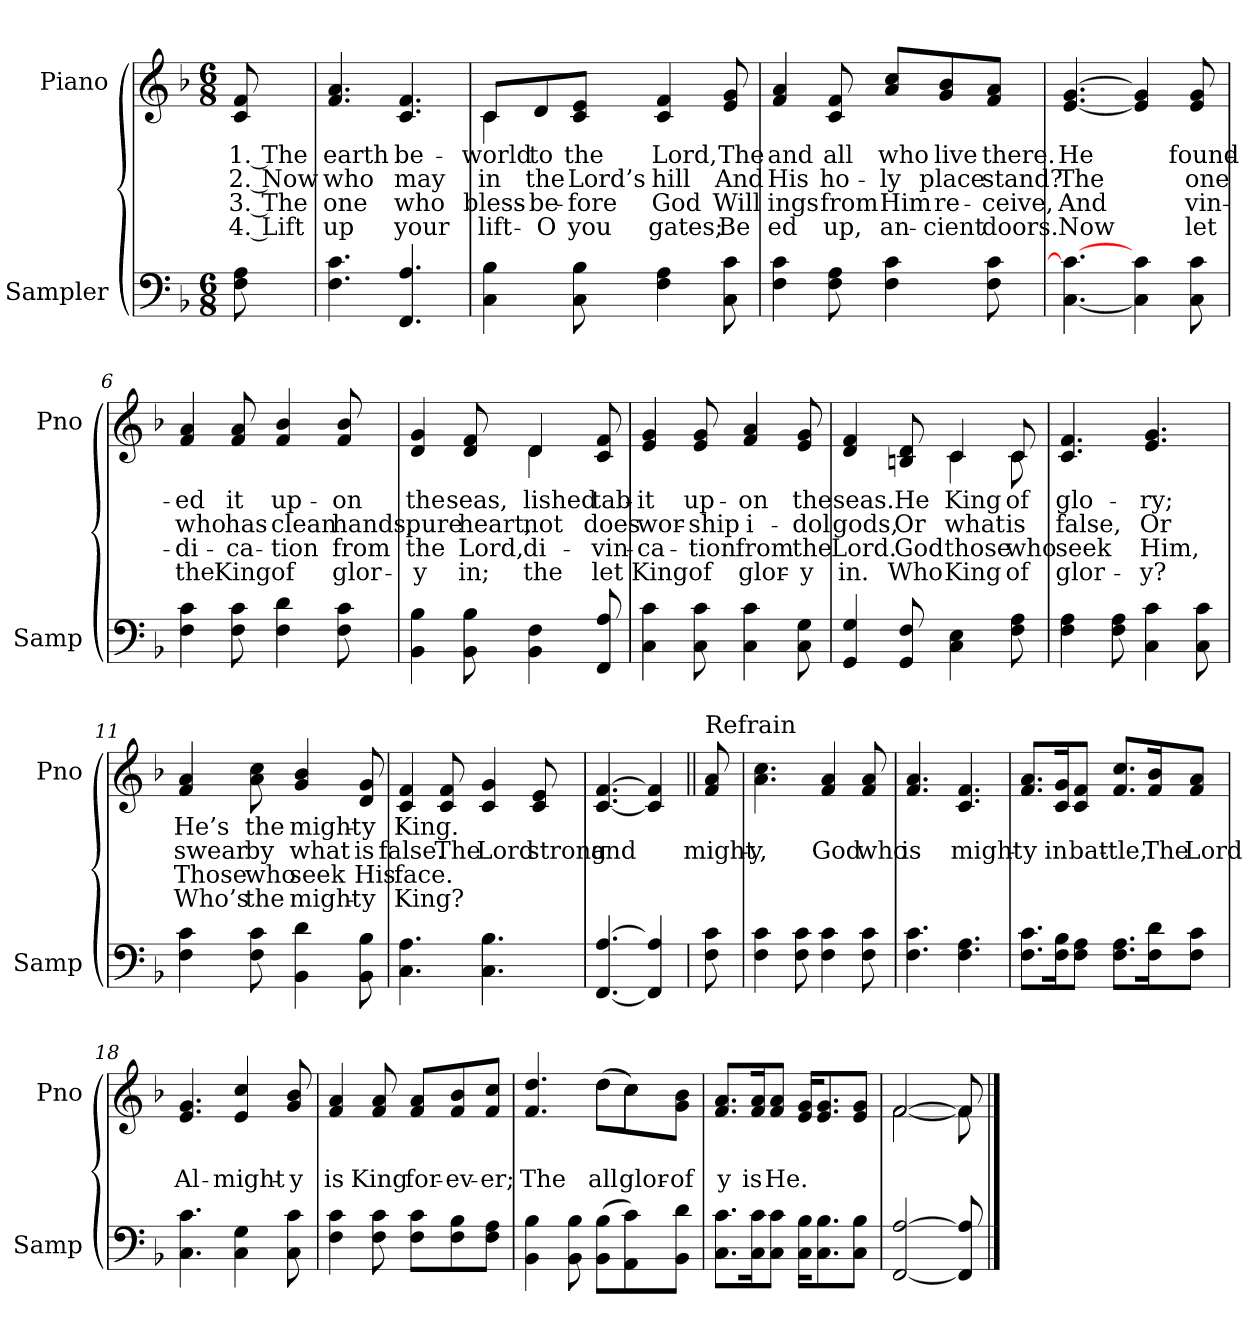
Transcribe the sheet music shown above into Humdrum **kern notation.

**kern	**kern	**text	**text	**text	**text
*part2	*part1	*part1	*part1	*part1	*part1
*staff2	*staff1	*staff1	*staff1	*staff1	*staff1
*I"Sampler	*I"Piano	*	*	*	*
*I'Samp	*I'Pno	*	*	*	*
*clefF4	*clefG2	*	*	*	*
*k[b-]	*k[b-]	*	*	*	*
*F:	*F:	*	*	*	*
*M6/8	*M6/8	*	*	*	*
=1	=1	=1	=1	=1	=1
8F\ 8A\	8c/ 8f/	1. The	2. Now	3. The	4. Lift
=2	=2	=2	=2	=2	=2
4.F\ 4.c\	4.f/ 4.a/	earth	who	one	up
4.FF/ 4.A/	4.c/ 4.f/	be-	may	who	your
=3	=3	=3	=3	=3	=3
*	*^	*	*	*	*
4C\ 4B-\	8c/L	4c	world	in	bless-	lift-
.	8d/	.	to	the	be-	O
8C\ 8B-\	8c/ 8e/J	2ryy	the	Lord’s	-fore	you
4F\ 4A\	4c 4f	.	Lord,	hill	God	gates;
8C\ 8c\	8e 8g	.	The	And	Will	Be
*	*v	*v	*	*	*	*
=4	=4	=4	=4	=4	=4
4F\ 4c\	4f 4a	and	His	-ings	-ed
8F\ 8A\	8c 8f	all	ho-	from	up,
4F\ 4c\	8a/ 8cc/L	who	-ly	Him	an-
.	8g/ 8b-/	live	place	re-	-cient
8F\ 8c\	8f/ 8a/J	there.	stand?	-ceive,	doors.
=5	=5	=5	=5	=5	=5
[4.C\ 4.c\_	[4.e/ [4.g/	He	The	And	Now
4C\] 4c\	4e/] 4g/]	.	.	.	.
8C\ 8c\	8e/ 8g/	found-	one	vin-	let
=6	=6	=6	=6	=6	=6
4F\ 4c\	4f/ 4a/	-ed	who	-di-	the
8F\ 8c\	8f/ 8a/	it	has	-ca-	King
4F\ 4d\	4f/ 4b-/	up-	clean	-tion	of
8F\ 8c\	8f/ 8b-/	-on	hands,	from	glor-
=7	=7	=7	=7	=7	=7
*	*^	*	*	*	*
4BB-\ 4B-\	4d/ 4g/	4.ryy	the	pure	the	-y
8BB-\ 8B-\	8d/ 8f/	.	seas,	heart,	Lord,	in;
4BB-\ 4F\	4d/	4d	-lished	not	-di-	the
8FF/ 8A/	8c/ 8f/	8ryy	-tab-	does	vin-	let
*	*v	*v	*	*	*	*
=8	=8	=8	=8	=8	=8
4C\ 4c\	4e/ 4g/	it	wor-	-ca-	King
8C\ 8c\	8e/ 8g/	up-	-ship	-tion	of
4C\ 4c\	4f/ 4a/	-on	i-	from	glor-
8C\ 8G\	8e/ 8g/	the	-dol	the	-y
=9	=9	=9	=9	=9	=9
*	*^	*	*	*	*
4GG/ 4G/	4d/ 4f/	4.ryy	seas.	gods,	Lord.	in.
8GG/ 8F/	8Bn/ 8d/	.	He	Or	God	Who
4C\ 4E\	4c/	4c	King	what	those	King
8F\ 8A\	8c/	8c	of	is	who	of
*	*v	*v	*	*	*	*
=10	=10	=10	=10	=10	=10
4F\ 4A\	4.c/ 4.f/	glo-	false,	seek	glor-
8F\ 8A\	.	.	.	.	.
4C\ 4c\	4.e/ 4.g/	-ry;	Or	Him,	-y?
8C\ 8c\	.	.	.	.	.
=11	=11	=11	=11	=11	=11
4F\ 4c\	4f/ 4a/	He’s	swear	Those	Who’s
8F\ 8c\	8a\ 8cc\	the	by	who	the
4BB-\ 4d\	4g/ 4b-/	might-	what	seek	might-
8BB-\ 8B-\	8d/ 8g/	-y	is	His	-y
=12	=12	=12	=12	=12	=12
4.C\ 4.A\	4c/ 4f/	King.	false.	face.	King?
.	8c/ 8f/	.	The	.	.
4.C\ 4.B-\	4c/ 4g/	.	Lord	.	.
.	8c/ 8e/	.	strong	.	.
=13	=13	=13	=13	=13	=13
[4.FF/ [4.A/	[4.c/ [4.f/	.	and	.	.
4FF/] 4A/]	4c/] 4f/]	.	.	.	.
=14	=14||	=14||	=14||	=14||	=14||
!	!LO:TX:t=Refrain	!	!	!	!
8F\ 8c\	8f/ 8a/	.	might-	.	.
=15	=15	=15	=15	=15	=15
4F\ 4c\	4.a\ 4.cc\	.	-y,	.	.
8F\ 8c\	.	.	.	.	.
4F\ 4c\	4f/ 4a/	.	God	.	.
8F\ 8c\	8f/ 8a/	.	who	.	.
=16	=16	=16	=16	=16	=16
4.F\ 4.c\	4.f/ 4.a/	.	is	.	.
4.F\ 4.A\	4.c/ 4.f/	.	might-	.	.
=17	=17	=17	=17	=17	=17
8.F\ 8.c\L	8.f/ 8.a/L	.	-y	.	.
16F\ 16B-\K	16c/ 16g/K	.	in	.	.
8F\ 8A\J	8c/ 8f/J	.	bat-	.	.
8.F\ 8.A\L	8.f/ 8.cc/L	.	-tle,	.	.
16F\ 16d\K	16f/ 16b-/K	.	The	.	.
8F\ 8c\J	8f/ 8a/J	.	Lord	.	.
=18	=18	=18	=18	=18	=18
4.C\ 4.c\	4.e/ 4.g/	.	Al-	.	.
4C\ 4G\	4e/ 4cc/	.	-might-	.	.
8C\ 8c\	8g/ 8b-/	.	-y	.	.
=19	=19	=19	=19	=19	=19
4F\ 4c\	4f/ 4a/	.	is	.	.
8F\ 8c\	8f/ 8a/	.	King	.	.
8F\ 8c\L	8f/ 8a/L	.	for-	.	.
8F\ 8B-\	8f/ 8b-/	.	-ev-	.	.
8F\ 8A\J	8f/ 8cc/J	.	-er;	.	.
=20	=20	=20	=20	=20	=20
*	*^	*	*	*	*
4BB-\ 4B-\	4.f/ 4.dd/	4.ryy	.	The	.	.
8BB-\ 8B-\	.	.	.	.	.	.
(8BB-\ 8B-\L	(8dd\L	8dd\L	.	all	.	.
8AA\ 8c\)	8cc\)	8cc\J	.	glor-	.	.
8BB-\ 8d\J	8g\ 8b-\J	8ryy	.	of	.	.
*	*v	*v	*	*	*	*
=21	=21	=21	=21	=21	=21
8.C\ 8.c\L	8.f/ 8.a/L	.	-y	.	.
16C\ 16c\K	16f/ 16a/K	.	is	.	.
8C\ 8c\J	8f/ 8a/J	.	He.	.	.
16C\ 16B-\KL	16e/ 16g/KL	.	.	.	.
8.C\ 8.B-\	8.e/ 8.g/	.	.	.	.
8C\ 8B-\J	8e/ 8g/J	.	.	.	.
=22	=22	=22	=22	=22	=22
*	*^	*	*	*	*
[2FF [2A	[2f/	[2f	.	.	.	.
8FF] 8A]	8f/]	8f]	.	.	.	.
*	*v	*v	*	*	*	*
==	==	==	==	==	==
*-	*-	*-	*-	*-	*-
